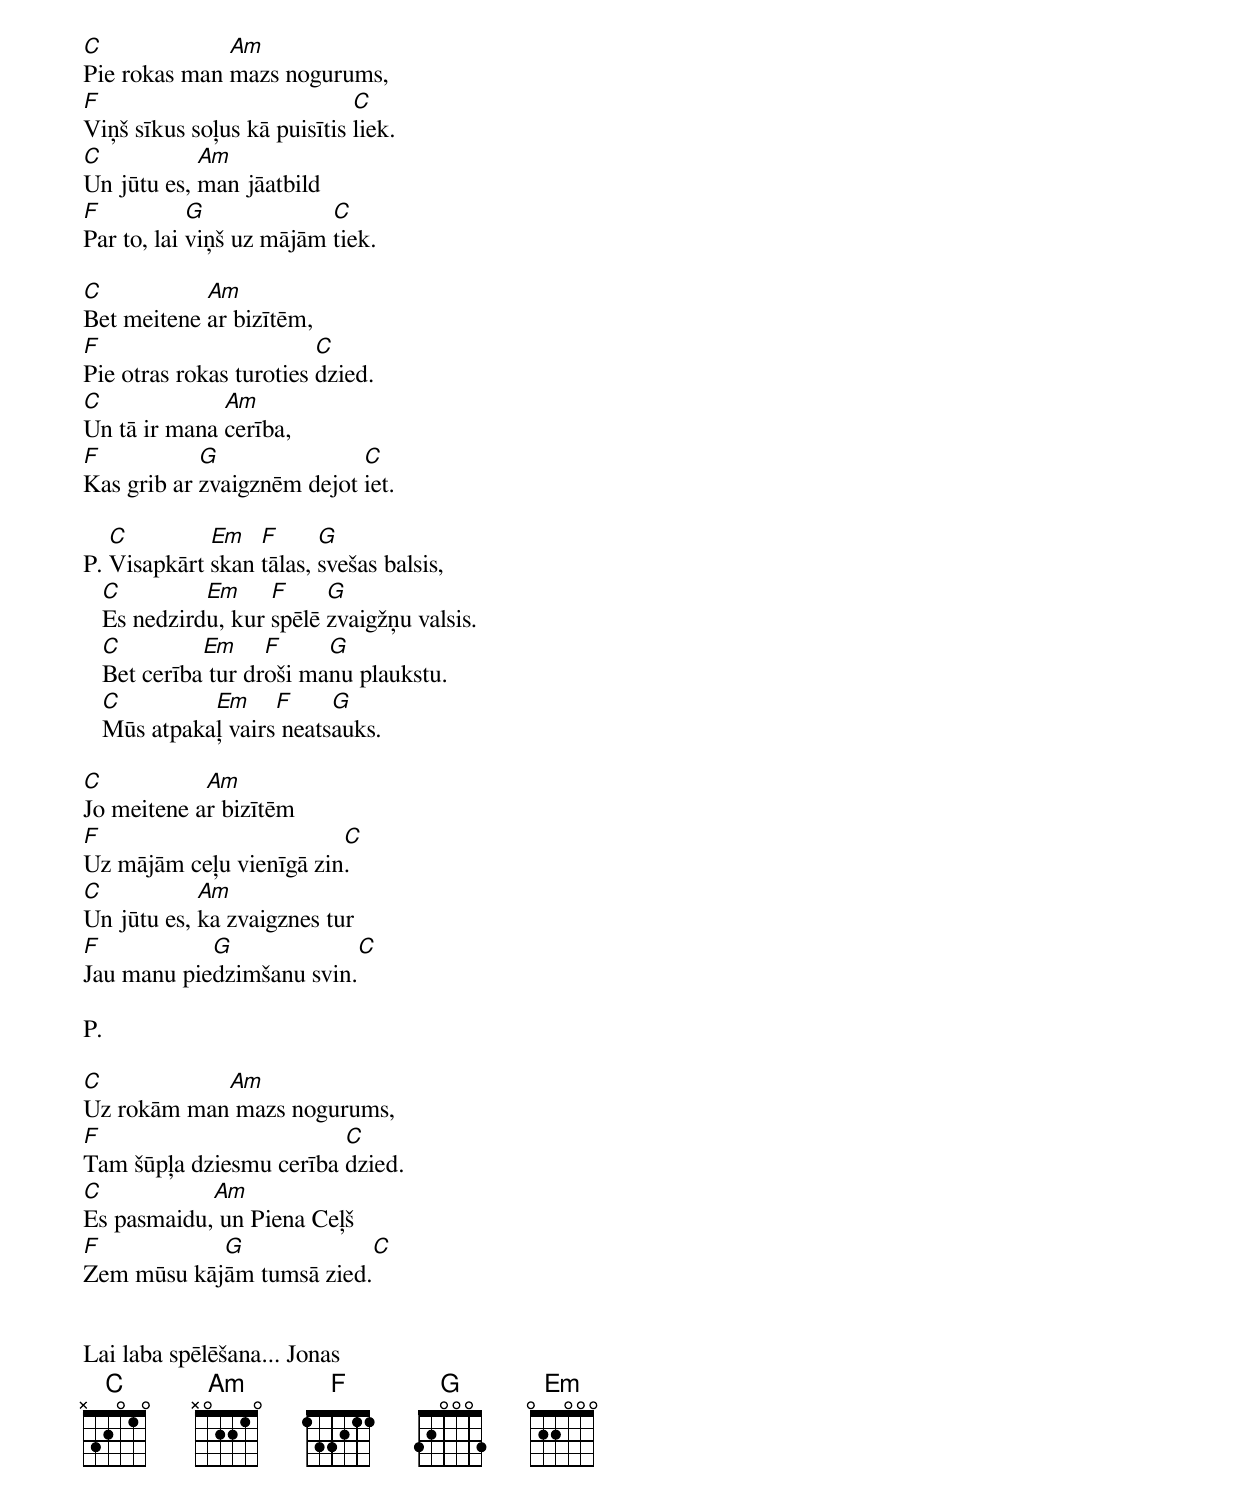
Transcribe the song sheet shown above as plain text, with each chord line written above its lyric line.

C             Am
Pie rokas man mazs nogurums,
F                            C
Viņš sīkus soļus kā puisītis liek.
C           Am
Un jūtu es, man jāatbild
F           G             C
Par to, lai viņš uz mājām tiek.

C           Am
Bet meitene ar bizītēm,
F                        C
Pie otras rokas turoties dzied.
C             Am
Un tā ir mana cerība,
F           G               C
Kas grib ar zvaigznēm dejot iet.

   C         Em   F      G
P. Visapkārt skan tālas, svešas balsis,
   C         Em     F     G
   Es nedzirdu, kur spēlē zvaigžņu valsis.
   C         Em     F     G
   Bet cerība tur droši manu plaukstu.
   C         Em     F     G
   Mūs atpakaļ vairs neatsauks.

C           Am
Jo meitene ar bizītēm
F                        C
Uz mājām ceļu vienīgā zin.
C           Am
Un jūtu es, ka zvaigznes tur
F           G               C
Jau manu piedzimšanu svin.

P.

C           Am
Uz rokām man mazs nogurums,
F                        C
Tam šūpļa dziesmu cerība dzied.
C           Am
Es pasmaidu, un Piena Ceļš
F           G               C
Zem mūsu kājām tumsā zied.


Lai laba spēlēšana... Jonas
